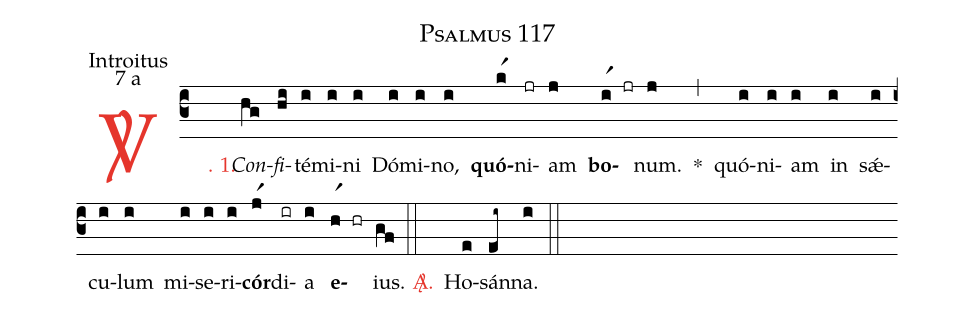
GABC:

name: Psalmus 117;
office-part: Introitus;
mode: 7;
mode-differentia: a;
%%
(c3)

<c><sp>V/</sp>. 1.</c>() <i>Con</i>(hg)<i>fi</i>(hi)té(i)mi(i)ni(i) Dó(i)mi(i)no,(i) <b>quó</b>(kr1)ni(jr)am(j) <b>bo</b>(ir1 jr)num.(j) *(,) quó(i)ni(i)am(i) in(i) sǽ(i)cu(i)lum(i) mi(i)se(i)ri(i)<b>cór</b>(jr1)di(ir)a(i) <b>e</b>(hr1 hr)ius.(gf)

(::)

<c><sp>A/</sp>.</c>() Ho(e)sán(ei~)na.(i)

(::)
